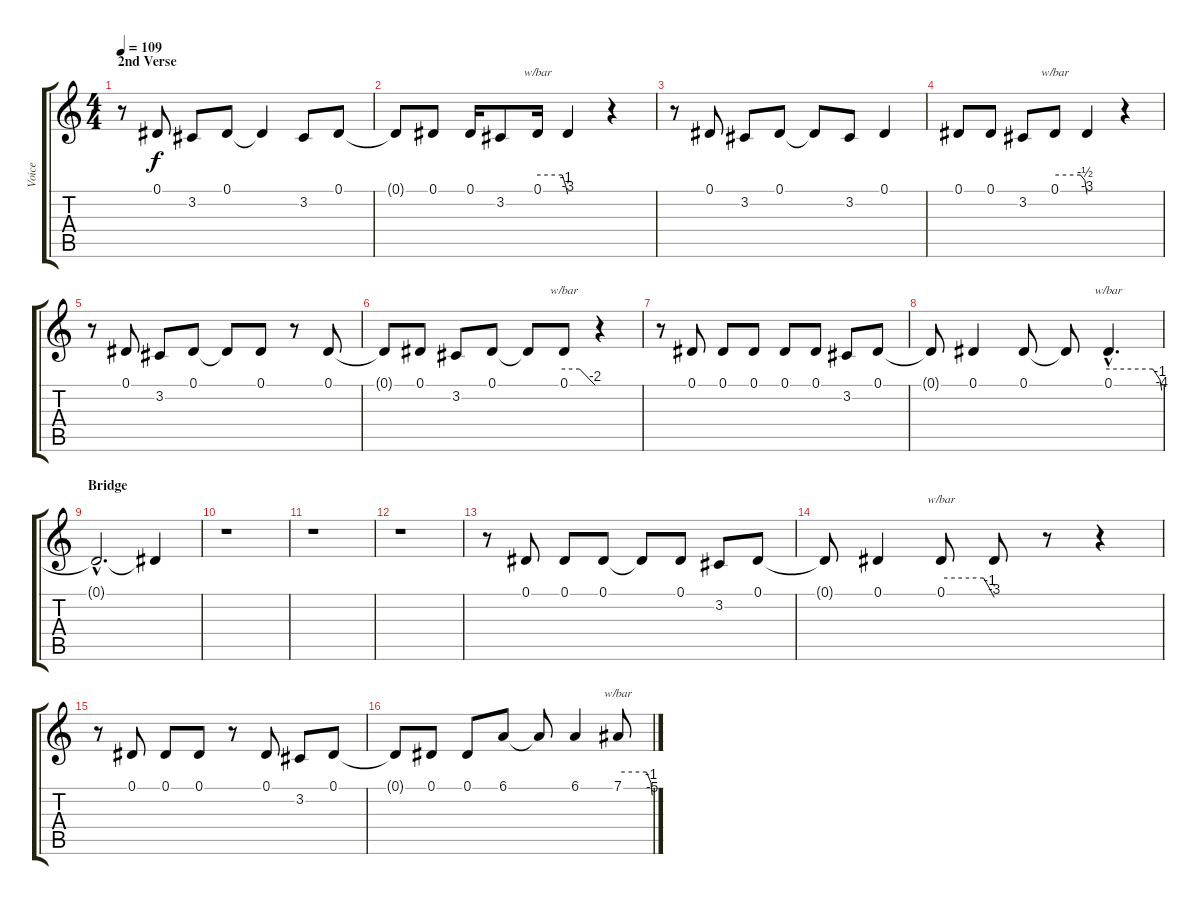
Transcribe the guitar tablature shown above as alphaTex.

\track ("Voice" "Voice") {instrument lead6voice}
\staff {score tabs}
\tuning (Eb4 Bb3 Gb3 Db3 Ab2 Eb2) {hide}
\ts (4 4)
\section ("" "2nd Verse")
\tempo 109
\clef g2
\ks c
r.8{dy f} 0.1.8 3.2.8 0.1.8 0.1{t}.4 3.2.8 0.1.8 |
0.1{t}.8 0.1.8 0.1.16 3.2.8 0.1.16{tbe (custom default 0 0 49 0 56 -4 60 -12)} 0.1{t}.4 r.4 |
r.8 0.1.8 3.2.8 0.1.8 0.1{t}.8 3.2.8 0.1.4 |
0.1.8 0.1.8 3.2.8 0.1.8{tbe (custom default 0 0 48 0 56 -2 60 -12)} 0.1{t}.4 r.4 |
r.8 0.1.8 3.2.8 0.1.8 0.1{t}.8 0.1.8 r.8 0.1.8 |
0.1{t}.8 0.1.8 3.2.8 0.1.8 0.1{t}.8 0.1.8{tbe (custom default 0 0 30 0 60 -8)} r.4 |
r.8 0.1.8 0.1.8 0.1.8 0.1.8 0.1.8 3.2.8 0.1.8 |
0.1{t}.8 0.1.4 0.1.8 0.1{t}.8 0.1{hac}.4{d tbe (custom default 0 0 50 0 58 -4 60 -16)} |
\section ("" "Bridge")
0.1{hac t}.2{d} 0.1{t}.4 |
r.1 |
r.1 |
r.1 |
r.8 0.1.8 0.1.8 0.1.8 0.1{t}.8 0.1.8 3.2.8 0.1.8 |
0.1{t}.8 0.1.4 0.1.8{tbe (custom default 0 0 48 0 55 -4 60 -12)} 0.1{t}.8 r.8 r.4 |
r.8 0.1.8 0.1.8 0.1.8 r.8 0.1.8 3.2.8 0.1.8 |
0.1{t}.8 0.1.8 0.1.8 6.1.8 6.1{t}.8 6.1.4 7.1.8{tbe (custom default 0 0 50 0 58 -4 60 -20)}
